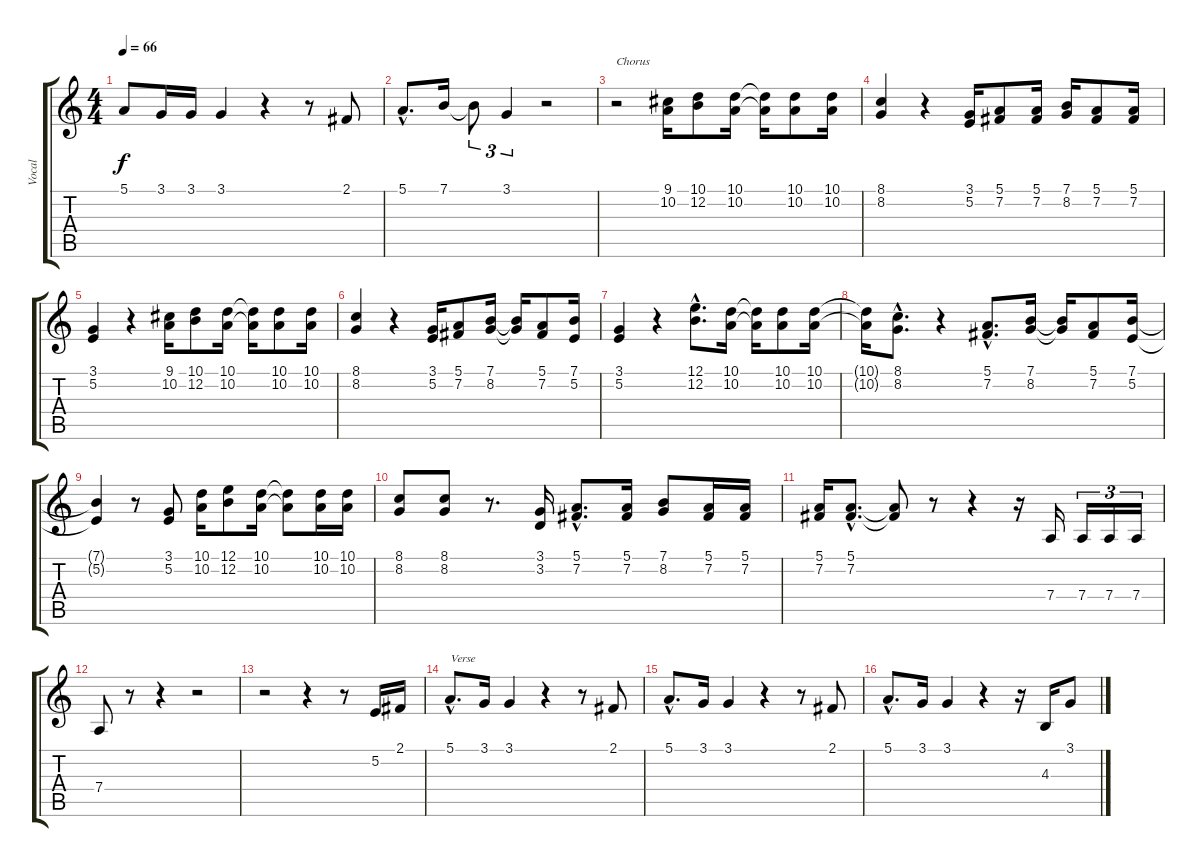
\track ("Vocal" "Vocal") {instrument cello}
\staff {score tabs}
\tuning (E4 B3 G3 D3 A2 E2) {hide}
\ts (4 4)
\tempo 66
\clef g2
\ks c
5.1.8{dy f} 3.1.16 3.1.16 3.1.4 r.4 r.8 2.1.8 |
5.1{hac}.8{d} 7.1.16 7.1{t}.8{tu (3 2)} 3.1.4{tu (3 2)} r.2 |
r.2{txt "Chorus"} (9.1 10.2).16 (10.1 12.2).8 (10.1 10.2).16 (10.1{t} 10.2{t}).16 (10.1 10.2).8 (10.1 10.2).16 |
(8.1 8.2).4 r.4 (3.1 5.2).16 (5.1 7.2).8 (5.1 7.2).16 (7.1 8.2).16 (5.1 7.2).8 (5.1 7.2).16 |
(3.1 5.2).4 r.4 (9.1 10.2).16 (10.1 12.2).8 (10.1 10.2).16 (10.1{t} 10.2{t}).16 (10.1 10.2).8 (10.1 10.2).16 |
(8.1 8.2).4 r.4 (3.1 5.2).16 (5.1 7.2).8 (7.1 8.2).16 (7.1{t} 8.2{t}).16 (5.1 7.2).8 (7.1 5.2).16 |
(3.1 5.2).4 r.4 (12.1{hac} 12.2{hac}).8{d} (10.1 10.2).16 (10.1{t} 10.2{t}).16 (10.1 10.2).8 (10.1 10.2).16 |
(10.1{t} 10.2{t}).16 (8.1{hac} 8.2{hac}).8{d} r.4 (5.1{hac} 7.2{hac}).8{d} (7.1 8.2).16 (7.1{t} 8.2{t}).16 (5.1 7.2).8 (7.1 5.2).16 |
(7.1{t} 5.2{t}).4 r.8 (3.1 5.2).8 (10.1 10.2).16 (12.1 12.2).8 (10.1 10.2).16 (10.1{t} 10.2{t}).8 (10.1 10.2).16 (10.1 10.2).16 |
(8.1 8.2).8 (8.1 8.2).8 r.8{d} (3.1 3.2).16 (5.1{hac} 7.2{hac}).8{d} (5.1 7.2).16 (7.1 8.2).8 (5.1 7.2).16 (5.1 7.2).16 |
(5.1 7.2).16 (5.1{hac} 7.2{hac}).8{d} (5.1{t} 7.2{t}).8 r.8 r.4 r.16 7.4.16 7.4.16{tu (3 2)} 7.4.16{tu (3 2)} 7.4.16{tu (3 2)} |
7.4.8 r.8 r.4 r.2 |
r.2 r.4 r.8 5.2.16 2.1.16 |
5.1{hac}.8{d txt "Verse"} 3.1.16 3.1.4 r.4 r.8 2.1.8 |
5.1{hac}.8{d} 3.1.16 3.1.4 r.4 r.8 2.1.8 |
5.1{hac}.8{d} 3.1.16 3.1.4 r.4 r.16 4.3.16 3.1.8
